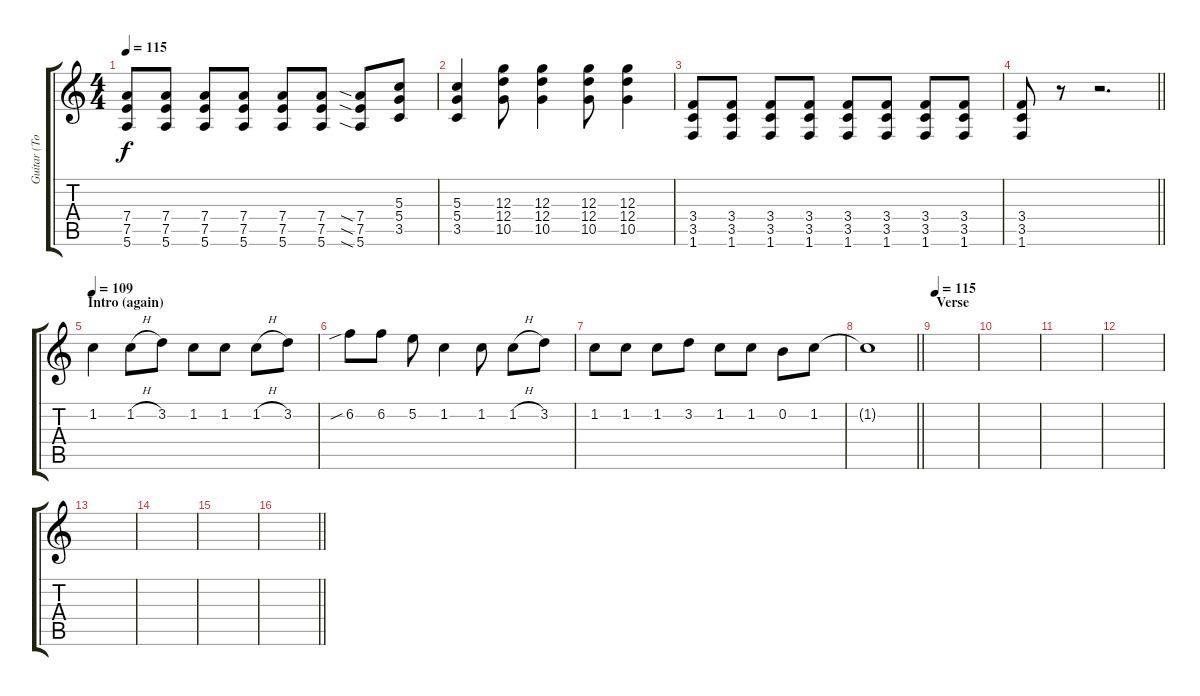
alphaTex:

\track ("Guitar (Tom Delonge)" "Guitar (To") {instrument distortionguitar}
\staff {score tabs}
\tuning (E4 B3 G3 D3 A2 E2) {hide}
\ts (4 4)
\tempo 115
\clef g2
\ks c
(7.4 7.5 5.6).8{dy f} (7.4 7.5 5.6).8 (7.4 7.5 5.6).8 (7.4 7.5 5.6).8 (7.4 7.5 5.6).8 (7.4 7.5 5.6).8 (7.4{sia} 7.5{sia} 5.6{sia}).8 (5.3 5.4 3.5).8 |
(5.3 5.4 3.5).4 (12.3 12.4 10.5).8 (12.3 12.4 10.5).4 (12.3 12.4 10.5).8 (12.3 12.4 10.5).4 |
(3.4 3.5 1.6).8 (3.4 3.5 1.6).8 (3.4 3.5 1.6).8 (3.4 3.5 1.6).8 (3.4 3.5 1.6).8 (3.4 3.5 1.6).8 (3.4 3.5 1.6).8 (3.4 3.5 1.6).8 |
\barLineRight lightlight
(3.4 3.5 1.6).8 r.8 r.2{d} |
\section ("" "Intro (again)")
\tempo 109
1.2.4{instrument electricguitarclean} 1.2{h}.8 3.2.8 1.2.8 1.2.8 1.2{h}.8 3.2.8 |
6.2{sib}.8 6.2.8 5.2.8 1.2.4 1.2.8 1.2{h}.8 3.2.8 |
1.2.8 1.2.8 1.2.8 3.2.8 1.2.8 1.2.8 0.2.8 1.2.8 |
\barLineRight lightlight
1.2{t}.1 |
\section ("" "Verse")
\tempo 115
|
|
|
|
|
|
|
\barLineRight lightlight
